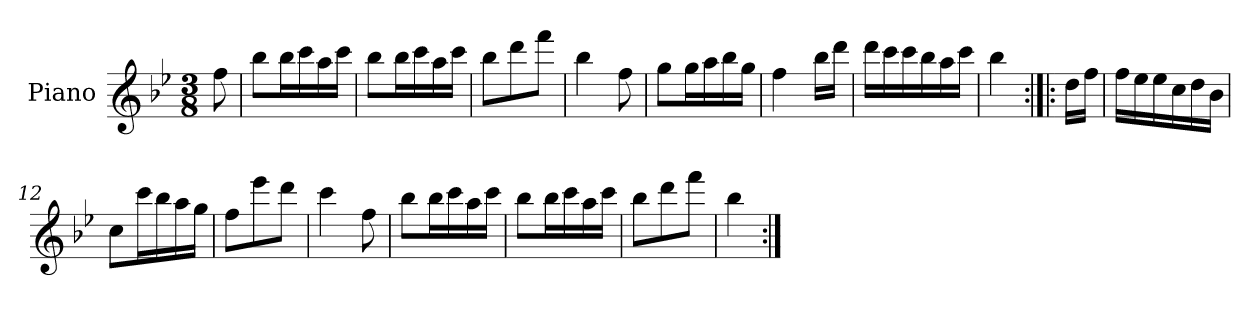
**kern
*part1
*staff1
*I"Piano
*I'Pno.
*clefG2
*k[b-e-]
*M3/8
=1
8ff\
=2
8bb-\L
16bb-\L
16ccc\
16aa\
16ccc\JJ
=3
8bb-\L
16bb-\L
16ccc\
16aa\
16ccc\JJ
=4
8bb-\L
8ddd\
8fff\J
=5
4bb-\
8ff\
=6
8gg\L
16gg\L
16aa\
16bb-\
16gg\JJ
=7
4ff\
16bb-\LL
16ddd\JJ
=8
16ddd\LL
16ccc\
16ccc\
16bb-\
16aa\
16ccc\JJ
=9
4bb-\
=10:|!|:
16dd\LL
16ff\JJ
=11
16ff\LL
16ee-\
16ee-\
16cc\
16dd\
16b-\JJ
=12
8cc\L
16ccc\L
16bb-\
16aa\
16gg\JJ
=13
8ff\L
8eee-\
8ddd\J
=14
4ccc\
8ff\
=15
8bb-\L
16bb-\L
16ccc\
16aa\
16ccc\JJ
=16
8bb-\L
16bb-\L
16ccc\
16aa\
16ccc\JJ
=17
8bb-\L
8ddd\
8fff\J
=18
4bb-\
=:|!
*-
